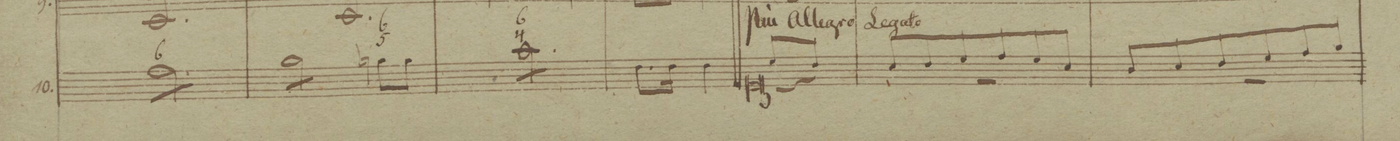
**kern	**fba	**dynam
*I"10.	*	*
*clefF4	*	*
*k[b-]	*	*
*M3/4	*	*
8A\L	6	.
8A\	.	.
8A\	.	.
8A\	.	.
8A\	.	.
8A\J	.	.
=23	=23	=23
8B-\L	.	.
8B-\	.	.
8B-\	.	.
8B-\J	.	.
*Xtremolo	*	*
8Bn\L	6 5	.
8B\J	.	.
=24	=24	=24
*tremolo	*	*
8c\L	6 4	.
8c\	.	.
8c\	.	.
8c\	.	.
8c\	.	.
8c\J	.	.
=25	=25	=25
8.F\L	.	.
16F\Jk	.	.
4F\	.	.
=||	|	|
*clefC1	*	*
*^	*	*
8cc/L	4rGG	.	.
8b-/J	.	.	.
=26	=26	=26	=26
8a/L	2.r	.	.
8b-/	.	.	.
8cc/	.	.	.
8dd/	.	.	.
8cc/	.	.	.
8a/J	.	.	.
=27	=27	=27	=27
8g/L	2.r	.	.
8a/	.	.	.
8b-/	.	.	.
8cc/	.	.	.
8dd/	.	.	.
8ee/J	.	.	.
=28	=28	=28	=28
*-	*-	*-	*-
